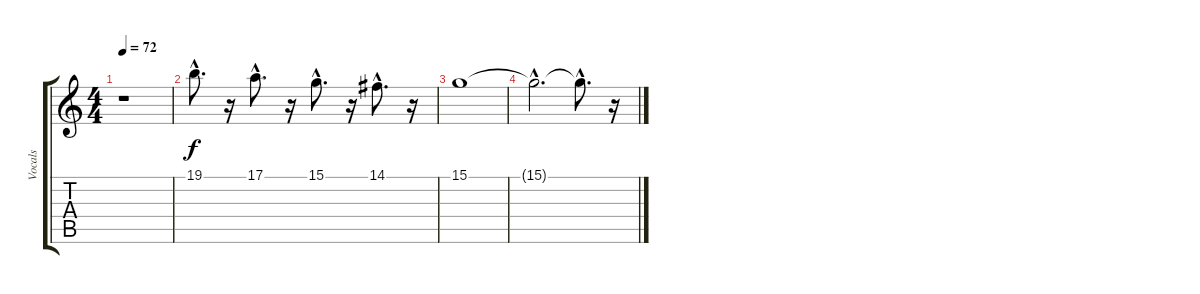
\track ("Vocals" "Vocals") {instrument choiraahs}
\staff {score tabs}
\tuning (E4 B3 G3 D3 A2 E2) {hide}
\ts (4 4)
\tempo 72
\clef g2
\ks c
r.1{dy f} |
19.1{hac}.8{d} r.16 17.1{hac}.8{d} r.16 15.1{hac}.8{d} r.16 14.1{hac}.8{d} r.16 |
15.1.1 |
15.1{hac t}.2{d} 15.1{hac t}.8{d} r.16
